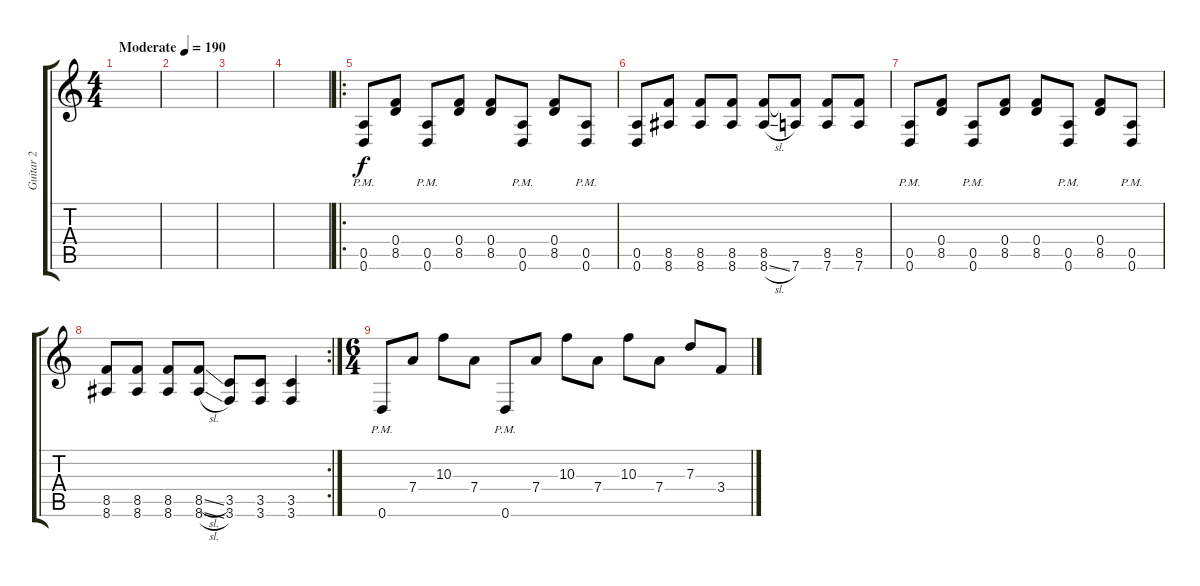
\track ("Guitar 2" "Guitar 2") {instrument distortionguitar}
\staff {score tabs}
\tuning (E4 B3 G3 D3 A2 D2) {hide}
\ts (4 4)
\tempo (190 "Moderate")
\clef g2
\ks c
|
|
|
|
\ro
(0.5{pm} 0.6{pm}).8 (0.4 8.5).8 (0.5{pm} 0.6{pm}).8 (0.4 8.5).8 (0.4 8.5).8 (0.5{pm} 0.6{pm}).8 (0.4 8.5).8 (0.5{pm} 0.6{pm}).8 |
(0.5 0.6).8 (8.5 8.6).8 (8.5 8.6).8 (8.5 8.6).8 (8.5 8.6{sl}).8 (8.5{t} 7.6).8 (8.5 7.6).8 (8.5 7.6).8 |
(0.5{pm} 0.6{pm}).8 (0.4 8.5).8 (0.5{pm} 0.6{pm}).8 (0.4 8.5).8 (0.4 8.5).8 (0.5{pm} 0.6{pm}).8 (0.4 8.5).8 (0.5{pm} 0.6{pm}).8 |
\rc 2
(8.5 8.6).8 (8.5 8.6).8 (8.5 8.6).8 (8.5{sl} 8.6{sl}).8 (3.5 3.6).8 (3.5 3.6).8 (3.5 3.6).4 |
\ts (6 4)
0.6{pm}.8 7.4.8 10.3.8 7.4.8 0.6{pm}.8 7.4.8 10.3.8 7.4.8 10.3.8 7.4.8 7.3.8 3.4.8
